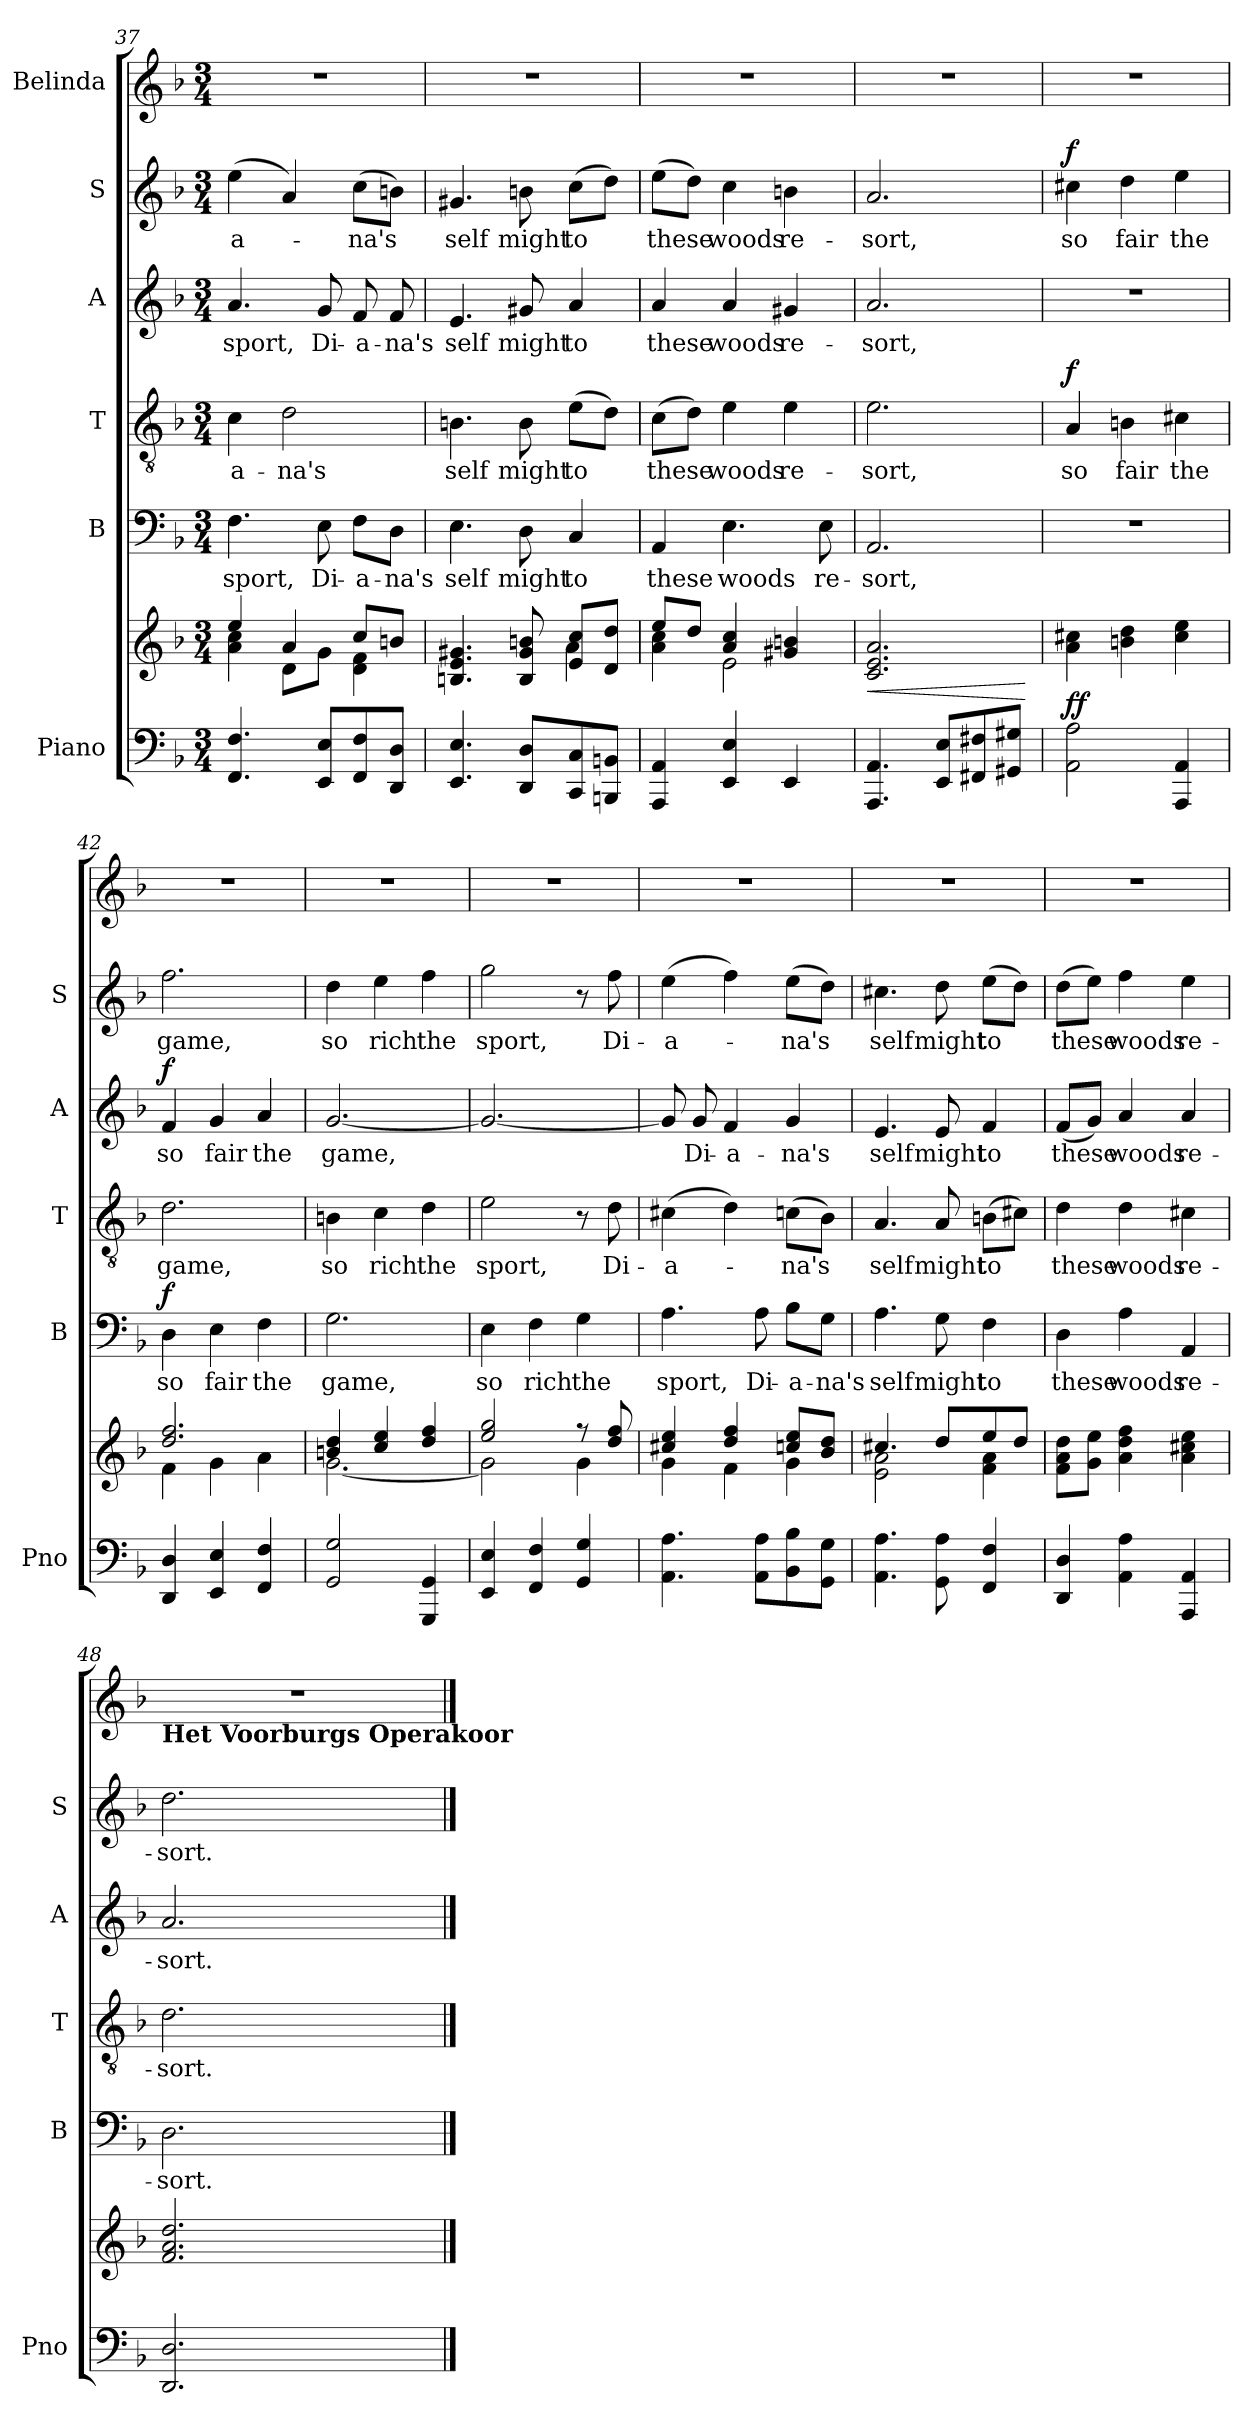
**kern	**kern	**dynam	**kern	**text	**dynam	**kern	**text	**dynam	**kern	**text	**dynam	**kern	**text	**dynam	**kern
*part6	*part6	*part6	*part5	*part5	*part5	*part4	*part4	*part4	*part3	*part3	*part3	*part2	*part2	*part2	*part1
*staff7	*staff6	*staff6/7	*staff5	*staff5	*staff5	*staff4	*staff4	*staff4	*staff3	*staff3	*staff3	*staff2	*staff2	*staff2	*staff1
*I"Piano	*	*	*I"B	*	*	*I"T	*	*	*I"A	*	*	*I"S	*	*	*I"Belinda
*I'Pno	*	*	*I'B	*	*	*I'T	*	*	*I'A	*	*	*I'S	*	*	*
*clefF4	*clefG2	*	*clefF4	*	*	*clefGv2	*	*	*clefG2	*	*	*clefG2	*	*	*clefG2
*k[b-]	*k[b-]	*	*k[b-]	*	*	*k[b-]	*	*	*k[b-]	*	*	*k[b-]	*	*	*k[b-]
*M3/4	*M3/4	*	*M3/4	*	*	*M3/4	*	*	*M3/4	*	*	*M3/4	*	*	*M3/4
=37	=37	=37	=37	=37	=37	=37	=37	=37	=37	=37	=37	=37	=37	=37	=37
*	*^	*	*	*	*	*	*	*	*	*	*	*	*	*	*
!	!	!	!	!	!LO:LY:b	!	!	!LO:LY:b	!	!	!LO:LY:b	!	!	!LO:LY:b	!	!
4.FF/ 4.F/	4ee/	4a\ 4cc\	.	4.F\	sport,	.	4c\	-a-	.	4.a/	sport,	.	(>4ee\	-a-	.	2.r
!	!	!	!	!	!	!	!	!LO:LY:b	!	!	!	!	!	!	!	!
.	4a/	8d\L	.	.	.	.	2d\	-na's	.	.	.	.	4a/)	.	.	.
!	!	!	!	!	!LO:LY:b	!	!	!	!	!	!LO:LY:b	!	!	!	!	!
8EE/ 8E/L	.	8g\J	.	8E\	Di-	.	.	.	.	8g/	Di-	.	.	.	.	.
!	!	!	!	!	!LO:LY:b	!	!	!	!	!	!LO:LY:b	!	!	!LO:LY:b	!	!
8FF/ 8F/	8cc/L	4d\ 4f\	.	8F\L	-a-	.	.	.	.	8f/	-a-	.	(>8cc\L	-na's	.	.
!	!	!	!	!	!LO:LY:b	!	!	!	!	!	!LO:LY:b	!	!	!	!	!
8DD/ 8D/J	8bn/J	.	.	8D\J	-na's	.	.	.	.	8f/	-na's	.	8bn\J)	.	.	.
!!LO:LB:g=z
=38	=38	=38	=38	=38	=38	=38	=38	=38	=38	=38	=38	=38	=38	=38	=38	=38
!	!	!	!	!	!LO:LY:b	!	!	!LO:LY:b	!	!	!LO:LY:b	!	!	!LO:LY:b	!	!
4.EE/ 4.E/	4.Bn/ 4.e/ 4.g#X/	2ryy	.	4.E\	self	.	4.Bn\	self	.	4.e/	self	.	4.g#X/	self	.	2.r
!	!	!	!	!	!LO:LY:b	!	!	!LO:LY:b	!	!	!LO:LY:b	!	!	!LO:LY:b	!	!
8DD/ 8D/L	8B/ 8g#/ 8bn/	.	.	8D\	might	.	8B\	might	.	8g#X/	might	.	8bn\	might	.	.
!	!	!	!	!	!LO:LY:b	!	!	!LO:LY:b	!	!	!LO:LY:b	!	!	!LO:LY:b	!	!
8CC/ 8C/	8e/ 8cc/L	4a\	.	4C/	to	.	(>8e\L	to	.	4a/	to	.	(>8cc\L	to	.	.
8BBBn/ 8BBn/J	8d/ 8dd/J	.	.	.	.	.	8d\J)	.	.	.	.	.	8dd\J)	.	.	.
=39	=39	=39	=39	=39	=39	=39	=39	=39	=39	=39	=39	=39	=39	=39	=39	=39
!	!	!	!	!	!LO:LY:b	!	!	!LO:LY:b	!	!	!LO:LY:b	!	!	!LO:LY:b	!	!
4AAA/ 4AA/	8ee/L	4a\ 4cc\	.	4AA/	these	.	(>8c\L	these	.	4a/	these	.	(>8ee\L	these	.	2.r
.	8dd/J	.	.	.	.	.	8d\J)	.	.	.	.	.	8dd\J)	.	.	.
!	!	!	!	!	!LO:LY:b	!	!	!LO:LY:b	!	!	!LO:LY:b	!	!	!LO:LY:b	!	!
4EE/ 4E/	4a/ 4cc/	2e\	.	4.E\	woods	.	4e\	woods	.	4a/	woods	.	4cc\	woods	.	.
!	!	!	!	!	!	!	!	!LO:LY:b	!	!	!LO:LY:b	!	!	!LO:LY:b	!	!
4EE/	4g#X/ 4bn/	.	.	.	.	.	4e\	re-	.	4g#X/	re-	.	4bn\	re-	.	.
!	!	!	!	!	!LO:LY:b	!	!	!	!	!	!	!	!	!	!	!
.	.	.	.	8E\	re-	.	.	.	.	.	.	.	.	.	.	.
*	*v	*v	*	*	*	*	*	*	*	*	*	*	*	*	*	*
=40	=40	=40	=40	=40	=40	=40	=40	=40	=40	=40	=40	=40	=40	=40	=40
!	!	!LO:HP:b	!	!LO:LY:b	!	!	!LO:LY:b	!	!	!LO:LY:b	!	!	!LO:LY:b	!	!
4.AAA/ 4.AA/	2.c/ 2.e/ 2.a/	<	2.AA/	-sort,	.	2.e\	-sort,	.	2.a/	-sort,	.	2.a/	-sort,	.	2.r
8EE/ 8E/L	.	.	.	.	.	.	.	.	.	.	.	.	.	.	.
8FF#X/ 8F#X/	.	.	.	.	.	.	.	.	.	.	.	.	.	.	.
8GG#X/ 8G#X/J	.	.	.	.	.	.	.	.	.	.	.	.	.	.	.
.	.	[	.	.	.	.	.	.	.	.	.	.	.	.	.
=41	=41	=41	=41	=41	=41	=41	=41	=41	=41	=41	=41	=41	=41	=41	=41
!	!	!LO:DY:a=2	!	!	!	!	!LO:LY:b	!	!	!	!	!	!LO:LY:b	!	!
!	!	!LO:DY:n=1:a	!	!	!	!	!	!LO:DY:a	!	!	!	!	!	!LO:DY:a	!
2AA\ 2A\	4a\ 4cc#X\	f f	2.r	.	.	4A/	so	f	2.r	.	.	4cc#X\	so	f	2.r
!	!	!	!	!	!	!	!LO:LY:b	!	!	!	!	!	!LO:LY:b	!	!
.	4bn\ 4dd\	.	.	.	.	4Bn\	fair	.	.	.	.	4dd\	fair	.	.
!	!	!	!	!	!	!	!LO:LY:b	!	!	!	!	!	!LO:LY:b	!	!
4AAA/ 4AA/	4cc#\ 4ee\	.	.	.	.	4c#X\	the	.	.	.	.	4ee\	the	.	.
=42	=42	=42	=42	=42	=42	=42	=42	=42	=42	=42	=42	=42	=42	=42	=42
*	*^	*	*	*	*	*	*	*	*	*	*	*	*	*	*
!	!	!	!	!	!LO:LY:b	!LO:DY:a	!	!LO:LY:b	!	!	!LO:LY:b	!LO:DY:a	!	!LO:LY:b	!	!
4DD/ 4D/	2.dd/ 2.ff/	4f\	.	4D\	so	f	2.d\	game,	.	4f/	so	f	2.ff\	game,	.	2.r
!	!	!	!	!	!LO:LY:b	!	!	!	!	!	!LO:LY:b	!	!	!	!	!
4EE/ 4E/	.	4g\	.	4E\	fair	.	.	.	.	4g/	fair	.	.	.	.	.
!	!	!	!	!	!LO:LY:b	!	!	!	!	!	!LO:LY:b	!	!	!	!	!
4FF/ 4F/	.	4a\	.	4F\	the	.	.	.	.	4a/	the	.	.	.	.	.
=43	=43	=43	=43	=43	=43	=43	=43	=43	=43	=43	=43	=43	=43	=43	=43	=43
!	!	!	!	!	!LO:LY:b	!	!	!LO:LY:b	!	!	!LO:LY:b	!	!	!LO:LY:b	!	!
2GG/ 2G/	4bn/ 4dd/	[2.g\	.	2.G\	game,	.	4Bn\	so	.	[2.g/	game,	.	4dd\	so	.	2.r
!	!	!	!	!	!	!	!	!LO:LY:b	!	!	!	!	!	!LO:LY:b	!	!
.	4cc/ 4ee/	.	.	.	.	.	4c\	rich	.	.	.	.	4ee\	rich	.	.
!	!	!	!	!	!	!	!	!LO:LY:b	!	!	!	!	!	!LO:LY:b	!	!
4GGG/ 4GG/	4dd/ 4ff/	.	.	.	.	.	4d\	the	.	.	.	.	4ff\	the	.	.
!!LO:PB:g=z
=44	=44	=44	=44	=44	=44	=44	=44	=44	=44	=44	=44	=44	=44	=44	=44	=44
!	!	!	!	!	!LO:LY:b	!	!	!LO:LY:b	!	!	!	!	!	!LO:LY:b	!	!
4EE/ 4E/	2ee/ 2gg/	2g\]	.	4E\	so	.	2e\	sport,	.	2.g/_	.	.	2gg\	sport,	.	2.r
!	!	!	!	!	!LO:LY:b	!	!	!	!	!	!	!	!	!	!	!
4FF/ 4F/	.	.	.	4F\	rich	.	.	.	.	.	.	.	.	.	.	.
!	!	!	!	!	!LO:LY:b	!	!	!	!	!	!	!	!	!	!	!
4GG/ 4G/	8r	4g\	.	4G\	the	.	8r	.	.	.	.	.	8r	.	.	.
!	!	!	!	!	!	!	!	!LO:LY:b	!	!	!	!	!	!LO:LY:b	!	!
.	8dd/ 8ff/	.	.	.	.	.	8d\	Di-	.	.	.	.	8ff\	Di-	.	.
=45	=45	=45	=45	=45	=45	=45	=45	=45	=45	=45	=45	=45	=45	=45	=45	=45
!	!	!	!	!	!LO:LY:b	!	!	!LO:LY:b	!	!	!	!	!	!LO:LY:b	!	!
4.AA\ 4.A\	4cc#X/ 4ee/	4g\	.	4.A\	sport,	.	(>4c#X\	-a-	.	8g/]	.	.	(>4ee\	-a-	.	2.r
!	!	!	!	!	!	!	!	!	!	!	!LO:LY:b	!	!	!	!	!
.	.	.	.	.	.	.	.	.	.	8g/	Di-	.	.	.	.	.
!	!	!	!	!	!	!	!	!	!	!	!LO:LY:b	!	!	!	!	!
.	4dd/ 4ff/	4f\	.	.	.	.	4d\)	.	.	4f/	-a-	.	4ff\)	.	.	.
!	!	!	!	!	!LO:LY:b	!	!	!	!	!	!	!	!	!	!	!
8AA\ 8A\L	.	.	.	8A\	Di-	.	.	.	.	.	.	.	.	.	.	.
!	!	!	!	!	!LO:LY:b	!	!	!LO:LY:b	!	!	!LO:LY:b	!	!	!LO:LY:b	!	!
8BB-\ 8B-\	8ccn/ 8ee/L	4g\	.	8B-\L	-a-	.	(>8cn\L	-na's	.	4g/	-na's	.	(>8ee\L	-na's	.	.
!	!	!	!	!	!LO:LY:b	!	!	!	!	!	!	!	!	!	!	!
8GG\ 8G\J	8b-/ 8dd/J	.	.	8G\J	-na's	.	8B-\J)	.	.	.	.	.	8dd\J)	.	.	.
=46	=46	=46	=46	=46	=46	=46	=46	=46	=46	=46	=46	=46	=46	=46	=46	=46
!	!	!	!	!	!LO:LY:b	!	!	!LO:LY:b	!	!	!LO:LY:b	!	!	!LO:LY:b	!	!
4.AA\ 4.A\	4.cc#X/	2e\ 2a\	.	4.A\	self	.	4.A/	self	.	4.e/	self	.	4.cc#X\	self	.	2.r
!	!	!	!	!	!LO:LY:b	!	!	!LO:LY:b	!	!	!LO:LY:b	!	!	!LO:LY:b	!	!
8GG\ 8A\	8dd/L	.	.	8G\	might	.	8A/	might	.	8e/	might	.	8dd\	might	.	.
!	!	!	!	!	!LO:LY:b	!	!	!LO:LY:b	!	!	!LO:LY:b	!	!	!LO:LY:b	!	!
4FF/ 4F/	8ee/	4f\ 4a\	.	4F\	to	.	(>8Bn\L	to	.	4f/	to	.	(>8ee\L	to	.	.
.	8dd/J	.	.	.	.	.	8c#X\J)	.	.	.	.	.	8dd\J)	.	.	.
*	*v	*v	*	*	*	*	*	*	*	*	*	*	*	*	*	*
=47	=47	=47	=47	=47	=47	=47	=47	=47	=47	=47	=47	=47	=47	=47	=47
!	!	!	!	!LO:LY:b	!	!	!LO:LY:b	!	!	!LO:LY:b	!	!	!LO:LY:b	!	!
4DD/ 4D/	8f\ 8a\ 8dd\L	.	4D\	these	.	4d\	these	.	(<8f/L	these	.	(>8dd\L	these	.	2.r
.	8g\ 8ee\J	.	.	.	.	.	.	.	8g/J)	.	.	8ee\J)	.	.	.
!	!	!	!	!LO:LY:b	!	!	!LO:LY:b	!	!	!LO:LY:b	!	!	!LO:LY:b	!	!
4AA\ 4A\	4a\ 4dd\ 4ff\	.	4A\	woods	.	4d\	woods	.	4a/	woods	.	4ff\	woods	.	.
!	!	!	!	!LO:LY:b	!	!	!LO:LY:b	!	!	!LO:LY:b	!	!	!LO:LY:b	!	!
4AAA/ 4AA/	4a\ 4cc#X\ 4ee\	.	4AA/	re-	.	4c#X\	re-	.	4a/	re-	.	4ee\	re-	.	.
=48	=48	=48	=48	=48	=48	=48	=48	=48	=48	=48	=48	=48	=48	=48	=48
!	!	!	!	!	!	!	!	!	!	!	!	!	!	!	!LO:TX:b:B:t=Het Voorburgs Operakoor
!	!	!	!	!LO:LY:b	!	!	!LO:LY:b	!	!	!LO:LY:b	!	!	!LO:LY:b	!	!
2.DD/ 2.D/	2.f/ 2.a/ 2.dd/	.	2.D\	-sort.	.	2.d\	-sort.	.	2.a/	-sort.	.	2.dd\	-sort.	.	2.r
==	==	==	==	==	==	==	==	==	==	==	==	==	==	==	==
*-	*-	*-	*-	*-	*-	*-	*-	*-	*-	*-	*-	*-	*-	*-	*-
